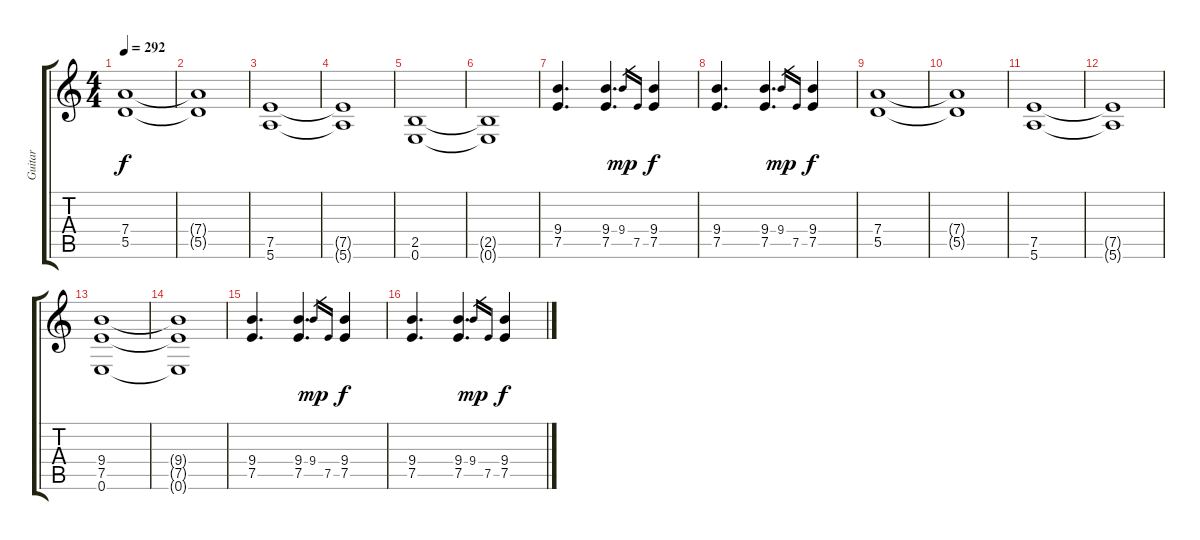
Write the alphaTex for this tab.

\track ("Guitar" "Guitar") {instrument overdrivenguitar}
\staff {score tabs}
\tuning (E4 B3 G3 D3 A2 E2) {hide}
\ts (4 4)
\tempo 292
\clef g2
\ks c
(7.4 5.5).1{dy f} |
(7.4{t} 5.5{t}).1 |
(7.5 5.6).1 |
(7.5{t} 5.6{t}).1 |
(2.5 0.6).1 |
(2.5{t} 0.6{t}).1 |
(9.4 7.5).4{d} (9.4 7.5).4{d} 9.4.16{gr dy mp} 7.5.16{gr} (9.4 7.5).4{dy f} |
(9.4 7.5).4{d} (9.4 7.5).4{d} 9.4.16{gr dy mp} 7.5.16{gr} (9.4 7.5).4{dy f} |
(7.4 5.5).1 |
(7.4{t} 5.5{t}).1 |
(7.5 5.6).1 |
(7.5{t} 5.6{t}).1 |
(9.4 7.5 0.6).1 |
(9.4{t} 7.5{t} 0.6{t}).1 |
(9.4 7.5).4{d} (9.4 7.5).4{d} 9.4.16{gr dy mp} 7.5.16{gr} (9.4 7.5).4{dy f} |
(9.4 7.5).4{d} (9.4 7.5).4{d} 9.4.16{gr dy mp} 7.5.16{gr} (9.4 7.5).4{dy f}
